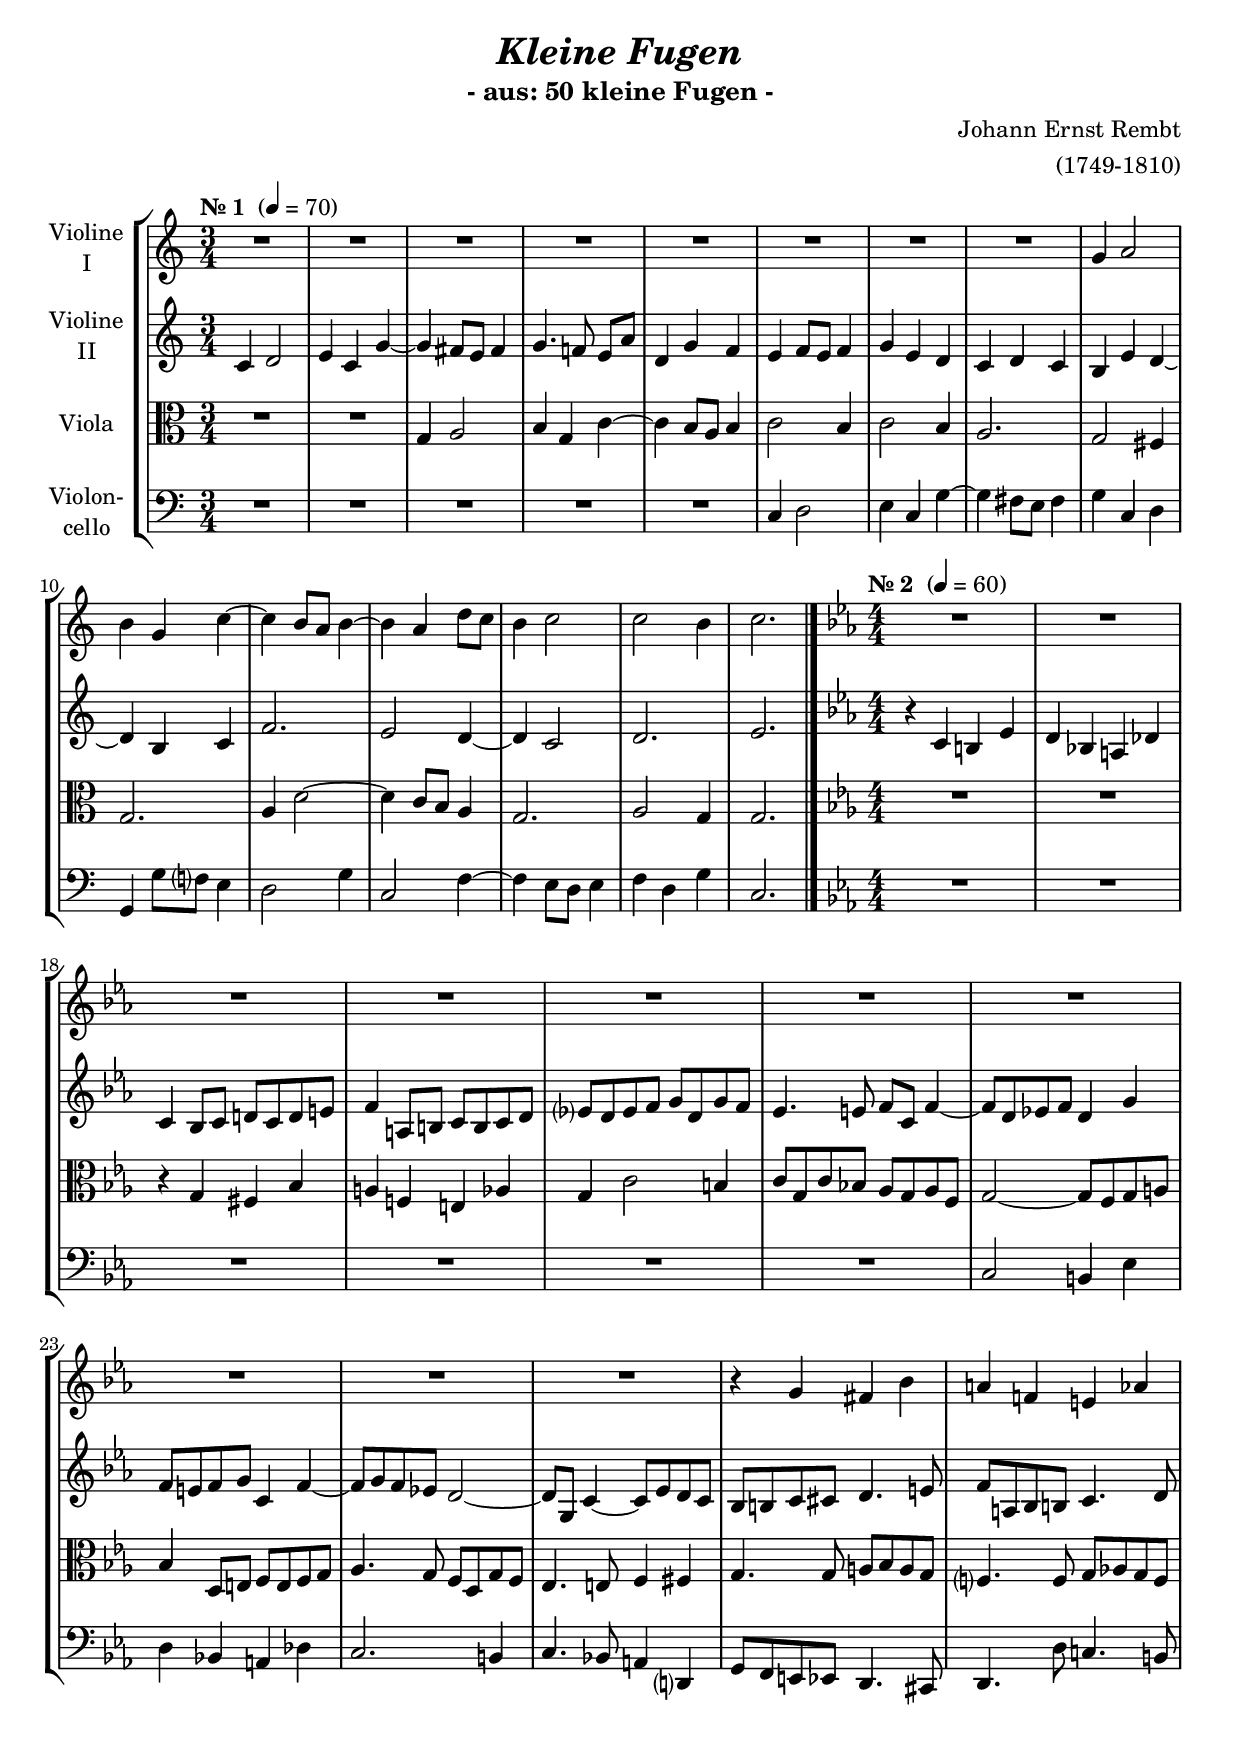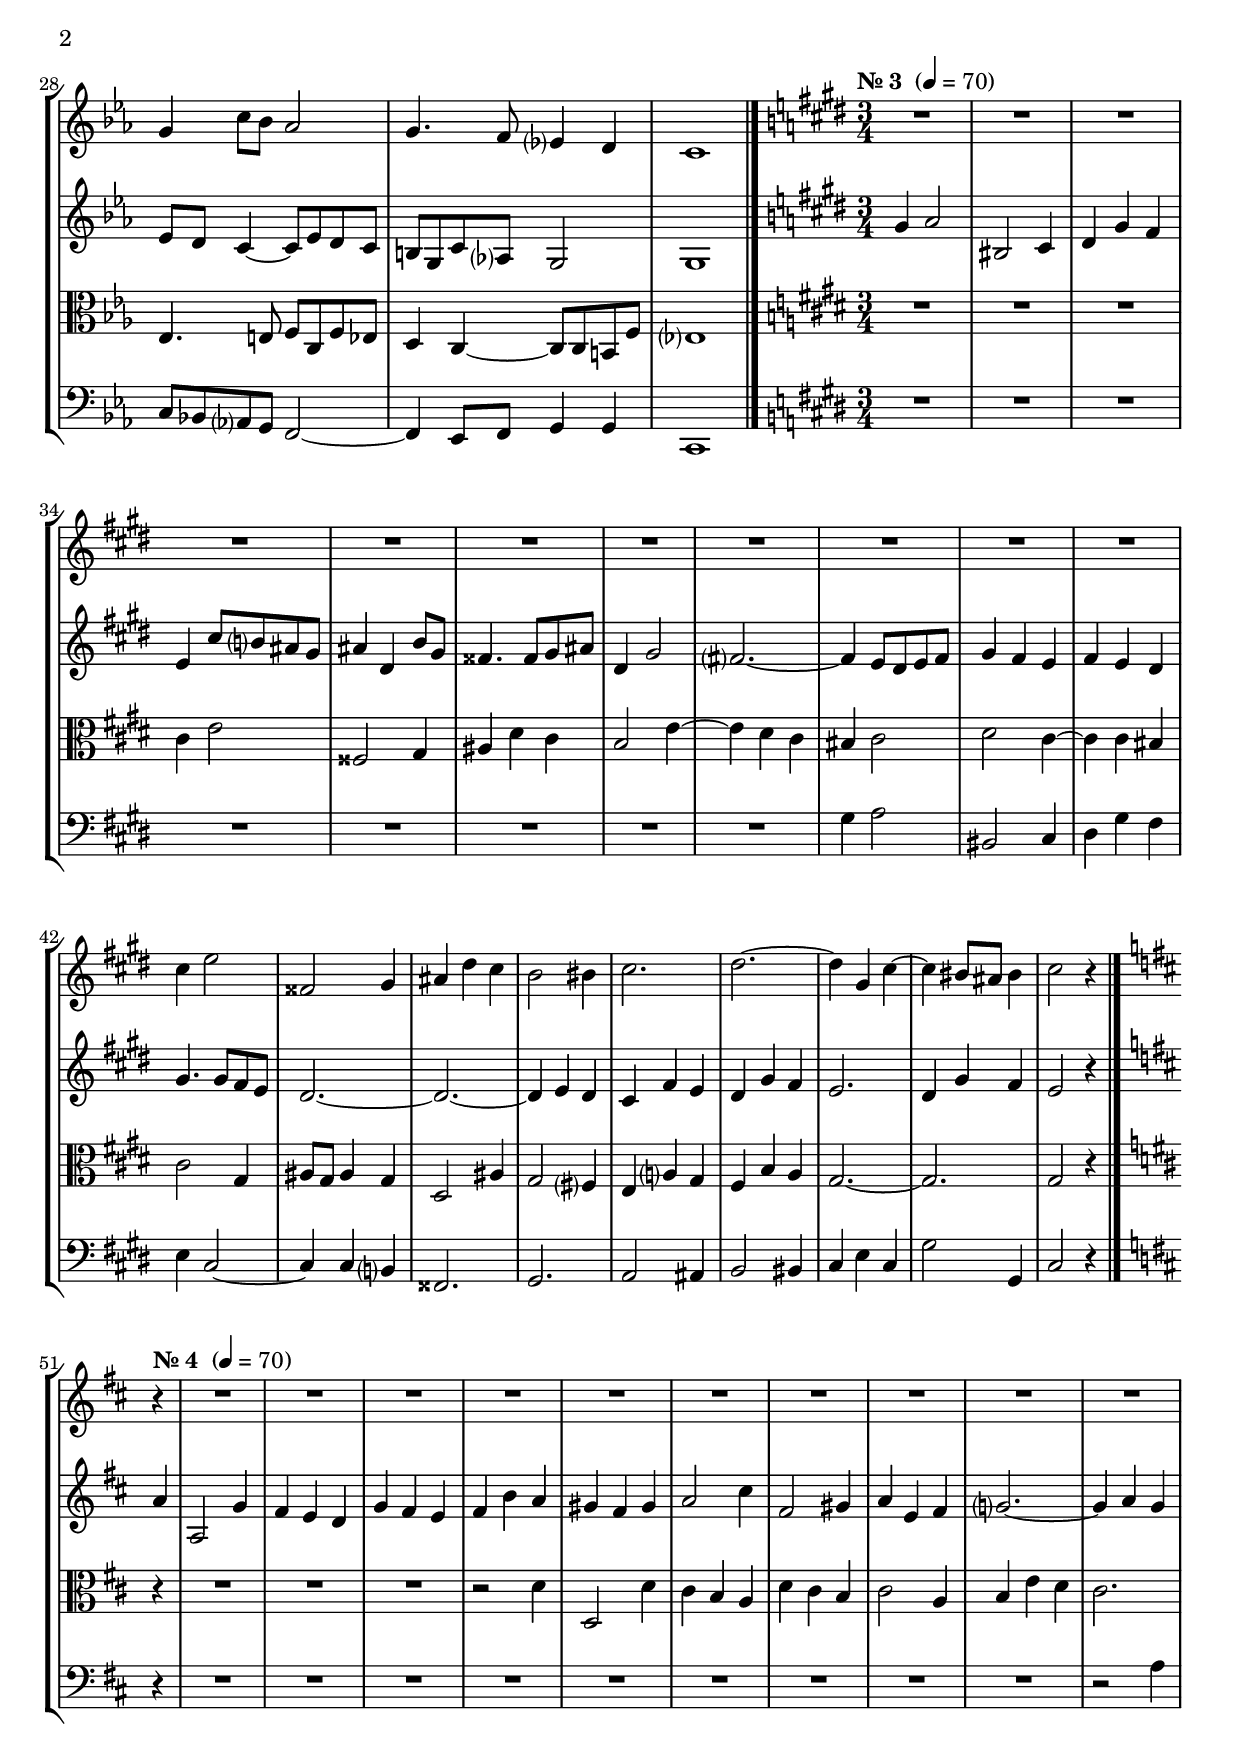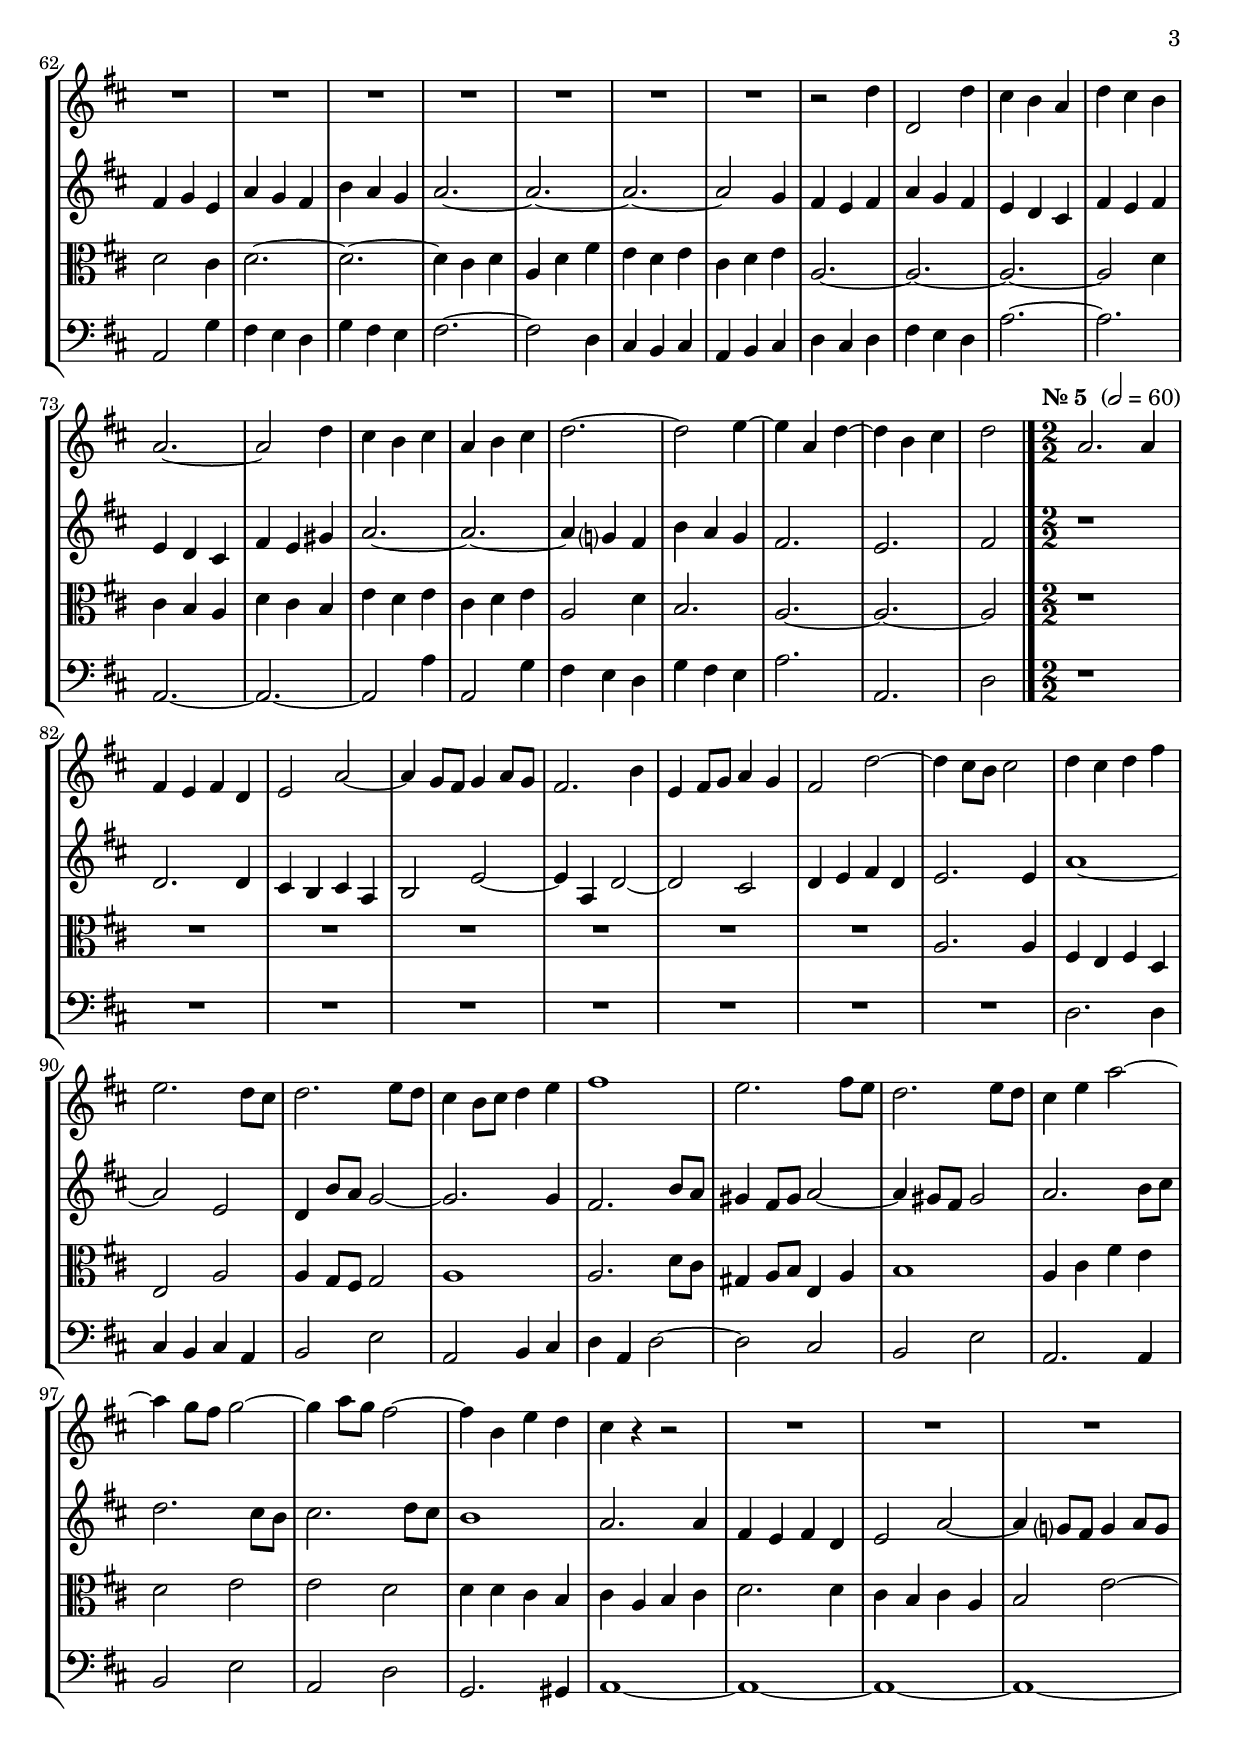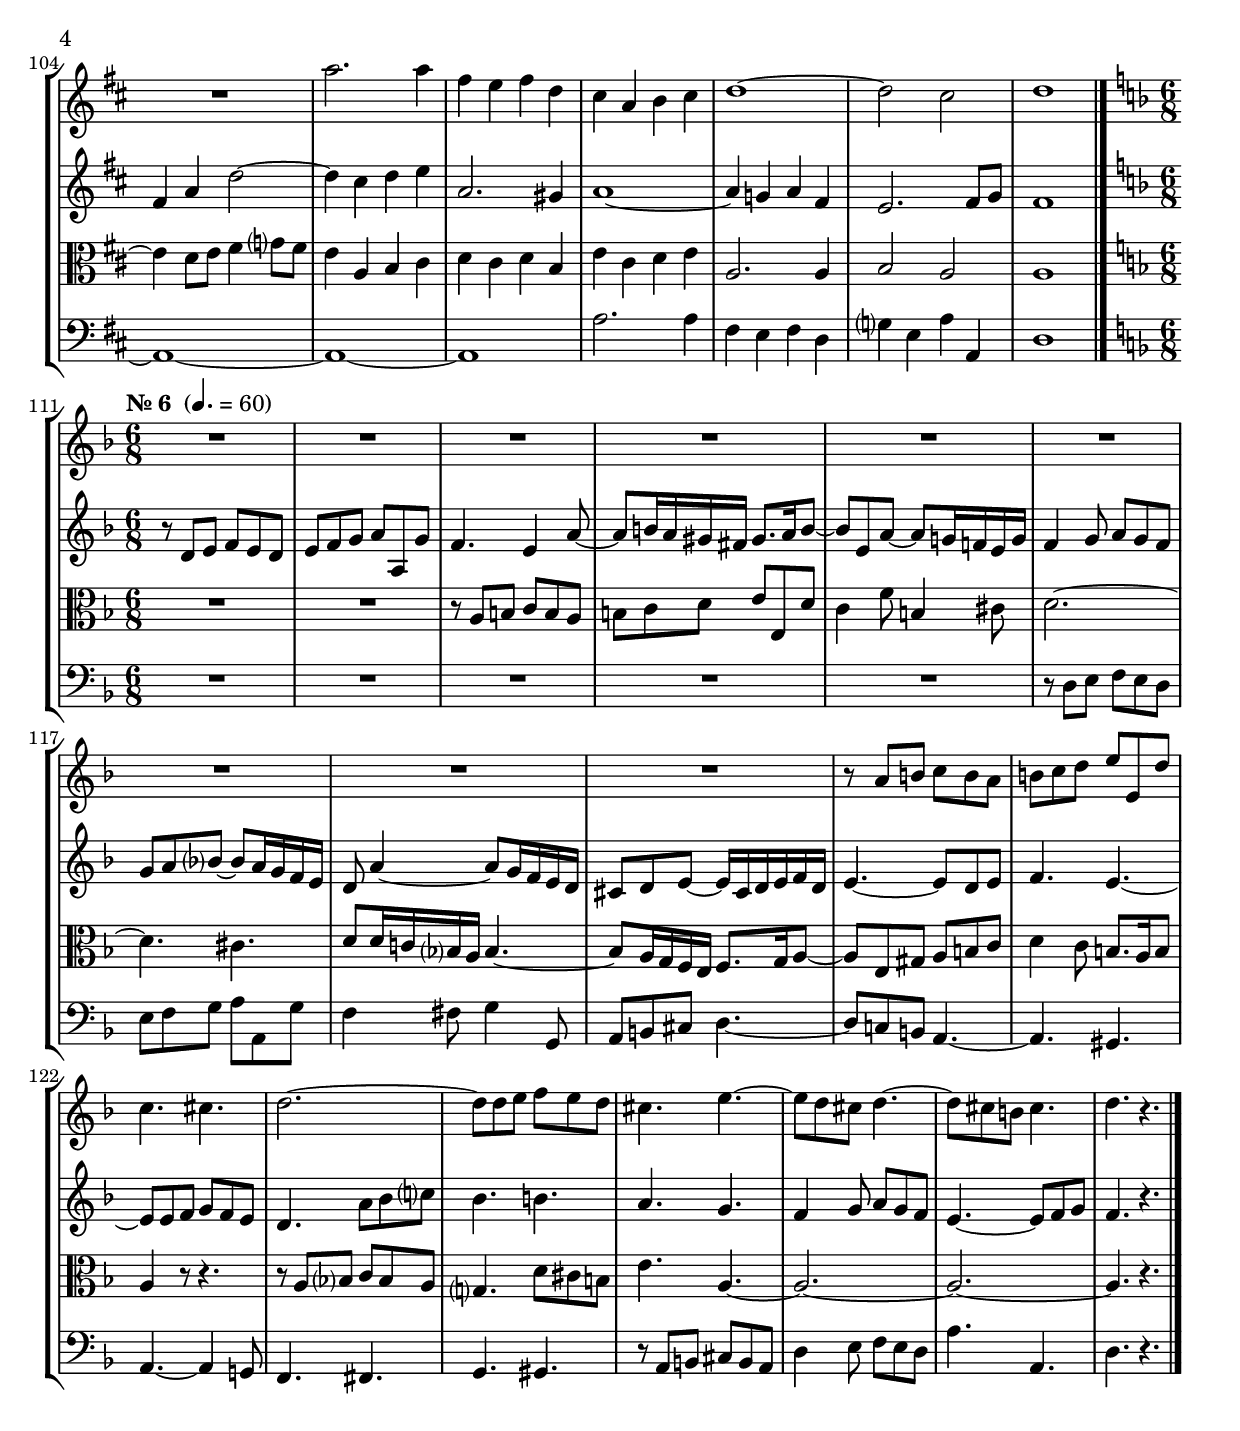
\version "2.18.2"
\include "deutsch.ly"
  
#(set-global-staff-size 20.125)

\header {
  title     = \markup \bold \italic "Kleine Fugen"
  subtitle  = "- aus: 50 kleine Fugen -"
  composer  = "Johann Ernst Rembt"
  arranger  = "(1749-1810)"
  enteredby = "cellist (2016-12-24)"
  piece     = ""
}

voiceconsts = {
  \key c \major
  \numericTimeSignature
  \compressFullBarRests
  % Set default beaming for all staves
%  \set Timing.beamExceptions = #'()
%  \set Timing.baseMoment     = #(ly:make-moment 1 4)
%  \set Timing.beatStructure  = #'(1 1 1)
}

mifl = "flute"
mist = "string ensemble 1"
%minstr = "accordion"
miba = "bassoon"
%milo = "drawbar organ"
milo = "harpsichord"

introa = { \tempo "Nr. 1 "  4=70 \time 3/4 }
introb = { \tempo "Nr. 2 "  4=60 \time 4/4 \key c \minor }
introc = { \tempo "Nr. 3 "  4=70 \time 3/4 \key e \major }
introd = { \tempo "Nr. 4 "  4=70           \key d \major }
introe = { \tempo "Nr. 5 "  2=60 \time 2/2 }
introf = { \tempo "Nr. 6 " 4.=60 \time 6/8 \key f \major }

va = \relative c'' {
  \voiceconsts
  \clef "treble"
  
  \introa
  R2.*8
  g4 a2
  h4 g c~

  c h8 a h4~
  h a d8 c
  h4 c2
  c h4
  c2. \bar "|."

  \introb
  R1*10
  r4 g fis b
  a f! e as
  g c8 b as2
  g4. f8 es?4 d
  c1 \bar "|."

  \introc
  R2.*11 \clef "treble"
  cis'4 e2
  fisis, gis4

  ais dis cis
  h2 his4
  cis2.
  dis~
  dis4 gis, cis~
  cis his8 ais his4
  cis2 r4 \bar "|."

  \introd
  \partial 4 r
  R2.*17
  r2 d4
  d,2 d'4
  cis h a
  d cis h
  a2.~
  a2 d4

  cis h cis
  a h cis
  d2.~
  d2 e4~
  e a, d~
  d h cis
  d2 \bar "|."

  \introe
  \partial 1 a2. a4
  fis e fis d
  e2 a~
  a4 g8 fis g4 a8 g
  fis2. h4
  e, fis8 g a4 g

  fis2 d'~
  d4 cis8 h cis2
  d4 cis d fis
  e2. d8 cis
  d2. e8 d
  cis4 h8 cis d4 e

  fis1
  e2. fis8 e
  d2. e8 d
  cis4 e a2~
  a4 g8 fis g2~
  g4 a8 g fis2~

  fis4 h, e d
  cis r r2
  R1*4

  a'2. a4
  fis e fis d
  cis a h cis
  d1~
  d2 cis
  d1 \bar "|."

  \introf
  R2.*9
  r8 a h c h a
  h c d e e, d'
  c4. cis
  d2.~

  d8 d e f e d
  cis4. e~
  e8 d cis d4.~
  d8 cis h cis4.
  d r \bar "|."
}

vb = \relative c' {
  \voiceconsts
  \clef "treble"
  
  \introa
  c4 d2
  e4 c g'~
  g fis8 e fis4
  g4. f!8 e[ a]
  d,4 g f

  e f8 e f4
  g e d
  c d c
  h e d~
  d h c

  f2.
  e2 d4~
  d c2
  d2.
  e \bar "|."

  \introb
  r4 c h es
  d b! a des
  c b8 c d! c d e
  f4 a,8 h c h c d
  es? d es f g d g f

  es4. e8 f c f4~
  f8 d es! f d4 g
  f8 e f g c,4 f~
  f8 g f es! d2~
  d8 g, c4~ c8 es d c

  b h c cis d4. e8
  f a, b h c4. d8
  es d c4~ c8 es d c
  h g c as? g2
  g1 \bar "|."

  \introc
  gis'4 a2
  his, cis4
  dis gis fis
  e cis'8 h? ais gis
  ais4 dis, h'8 gis
  fisis4. fisis8 gis ais
  dis,4 gis2

  fis?2.~
  fis4 e8 dis e fis
  gis4 fis e
  fis e dis
  gis4. gis8 fis e
  dis2.~

  dis~
  dis4 e dis
  cis fis e
  dis gis fis
  e2.
  dis4 gis fis
  e2 r4 \bar "|."

  \introd
  \partial 4 a
  a,2 g'4
  fis e d
  g fis e
  fis h a
  gis fis gis
  a2 cis4
  fis,2 gis4
  a e fis

  g?2.~
  g4 a g
  fis g e
  a g fis
  h a g
  a2.~
  a~
  a~

  a2 g4
  fis e fis
  a g fis
  e d cis
  fis e fis
  e d cis
  fis e gis

  a2.~
  a~
  a4 g? fis
  h a g
  fis2.
  e
  fis2 \bar "|."

  \introe
  \partial 1 r1
  d2. d4
  cis h cis a
  h2 e~
  e4 a, d2~
  d cis

  d4 e fis d
  e2. e4
  a1~
  a2 e
  d4 h'8 a g2~
  g2. g4

  fis2. h8 a
  gis4 fis8 gis a2~
  a4 gis8 fis gis2
  a2. h8 cis
  d2. cis8 h
  cis2. d8 cis

  h1
  a2. a4
  fis e fis d
  e2 a~
  a4 g?8 fis g4 a8 g
  fis4 a d2~

  d4 cis d e
  a,2. gis4
  a1~
  a4 g! a fis
  e2. fis8 g
  fis1 \bar "|."

  \introf
  r8 d e f e d
  e f g a a, g'
  f4. e4 a8~
  a h16 a gis fis gis8. a16 h8~
  h e, a~ a g!16 f! e g

  f4 g8 a g f
  g a b?~ b a16 g f e
  d8 a'4~ a8 g16 f e d
  cis8 d e~ e16 cis d e f d

  e4.~ e8 d e
  f4. e~
  e8 e f g f e
  d4. a'8 b c?

  b4. h
  a g
  f4 g8 a g f
  e4.~ e8 f g
  f4. r \bar "|."
}

vc = \relative c' {
  \voiceconsts
  \clef "alto"
  
  \introa
  R2.*2
  g4 a2
  h4 g c~
  c h8 a h4

  c2 h4
  c2 h4
  a2.
  g2 fis4
  g2.

  a4 d2~
  d4 c8 h a4
  g2.
  a2 g4
  g2. \bar "|."

  \introb
  R1*2
  r4 g fis b
  a f! e as
  g c2 h4

  c8 g c b! as g as f
  g2~ g8 f g a
  b4 d,8 e f e f g
  as4. g8 f d g f
  es4. e8 f4 fis

  g4. g8 a b a g
  f?4. f8 g as! g f
  es4. e8 f c f es
  d4 c~ c8 c h f'
  es?1 \bar "|."

  \introc
  R2.*3
  cis'4 e2
  fisis, gis4
  ais dis cis
  h2 e4~

  e dis cis
  his cis2
  dis cis4~
  cis cis his
  cis2 gis4
  ais8 gis ais4 gis

  dis2 ais'4
  gis2 fis?4
  e a? gis
  fis h a
  gis2.~
  gis
  gis2 r4 \bar "|."

  \introd
  \partial 4 r
  R2.*3
  r2 d'4
  d,2 d'4
  cis h a
  d cis h
  cis2 a4

  h e d
  cis2.
  d2 cis4
  d2.~
  d~
  d4 cis d
  a d fis
  e d e

  cis d e
  a,2.~
  a~
  a~
  a2 d4
  cis h a
  d cis h

  e d e
  cis d e
  a,2 d4
  h2.
  a~
  a~
  a2 \bar "|."

  \introe
  \partial 1 r1
  R1*6
  a2. a4
  fis e fis d
  e2 a
  a4 g8 fis g2
  a1

  a2. d8 cis
  gis4 a8 h e,4 a
  h1
  a4 cis fis e
  d2 e
  e d

  d4 d cis h
  cis a h cis
  d2. d4
  cis h cis a
  h2 e~
  e4 d8 e fis4 g?8 fis

  e4 a, h cis
  d cis d h
  e cis d e
  a,2. a4
  h2 a
  a1 \bar "|."

  \introf
  R2.*2
  r8 a h c h a
  h c d e e, d'
  c4 f8 h,4 cis8

  d2.~
  d4. cis
  d8 d16 c! b? a b4.~
  b8 a16 g f e f8. g16 a8~

  a e gis a h c
  d4 c8 h8. a16 h8
  a4 r8 r4.
  r8 a b? c b a

  g?4. d'8 cis h
  e4. a,~
  a2.~
  a~
  a4. r \bar "|."
}

vd = \relative c {
  \voiceconsts
  \clef "bass"
  
  \introa
  R2.*5
  c4 d2
  e4 c g'~
  g fis8 e fis4
  g c, d
  g, g'8 f? e4

  d2 g4
  c,2 f4~
  f e8 d e4
  f d g
  c,2. \bar "|."

  \introb
  R1*6
  c2 h4 es
  d b! a des
  c2. h4
  c4. b!8 a4 d,?

  g8 f e es d4. cis8
  d4. d'8 c!4. h8
  c b! as? g f2~
  f4 es8 f g4 g
  c,1 \bar "|."

  \introc
  R2.*8
  gis''4 a2
  his, cis4
  dis gis fis
  e cis2~
  cis4 cis h?

  fisis2.
  gis
  a2 ais4
  h2 his4
  cis e cis
  gis'2 gis,4
  cis2 r4 \bar "|."

  \introd
  \partial 4 r
  R2.*9
  r2 a'4
  a,2 g'4
  fis e d
  g fis e
  fis2.~
  fis2 d4
  cis h cis

  a h cis
  d cis d
  fis e d
  a'2.~
  a
  a,~
  a~

  a2 a'4
  a,2 g'4
  fis e d
  g fis e
  a2.
  a,
  d2 \bar "|."

  \introe
  \partial 1 r1
  R1*7
  d2. d4
  cis h cis a
  h2 e
  a, h4 cis

  d a d2~
  d cis
  h e
  a,2. a4
  h2 e
  a, d

  g,2. gis4
  a1~
  a~
  a~
  a~
  a~

  a~
  a
  a'2. a4
  fis e fis d
  g? e a a,
  d1 \bar "|."

  \introf
  R2.*5
  r8 d e f e d
  e f g a a, g'
  f4 fis8 g4 g,8
  a h cis d4.~

  d8 c! h a4.~
  a gis
  a~ a4 g!8
  f4. fis

  g gis
  r8 a h cis h a
  d4 e8 f e d
  a'4. a,
  d r \bar "|."
}


music = \new StaffGroup <<
      \new Staff {
	\set Staff.midiInstrument = \mist
	\set Staff.instrumentName = \markup \center-column { "Violine" "I" }
	\transpose c c { \va }
      }

      \new Staff {
	\set Staff.midiInstrument = \mist
	\set Staff.instrumentName = \markup \center-column { "Violine" "II" }
	\transpose c c { \vb }
      }

      \new Staff {
	\set Staff.midiInstrument = \mist
	\set Staff.instrumentName = \markup \center-column { "Viola" }
	\transpose c c { \vc }
      }

      \new Staff {
	\set Staff.midiInstrument = \miba
	\set Staff.instrumentName = \markup \center-column { "Violon-" "cello" }
	\transpose c c { \vd }
      }
>>

\book {
  \score {
    \music
    \layout {}
  }

  \score {
    \unfoldRepeats \music

    \midi {
      \context {
        \Score
      }
    }
  }
}
